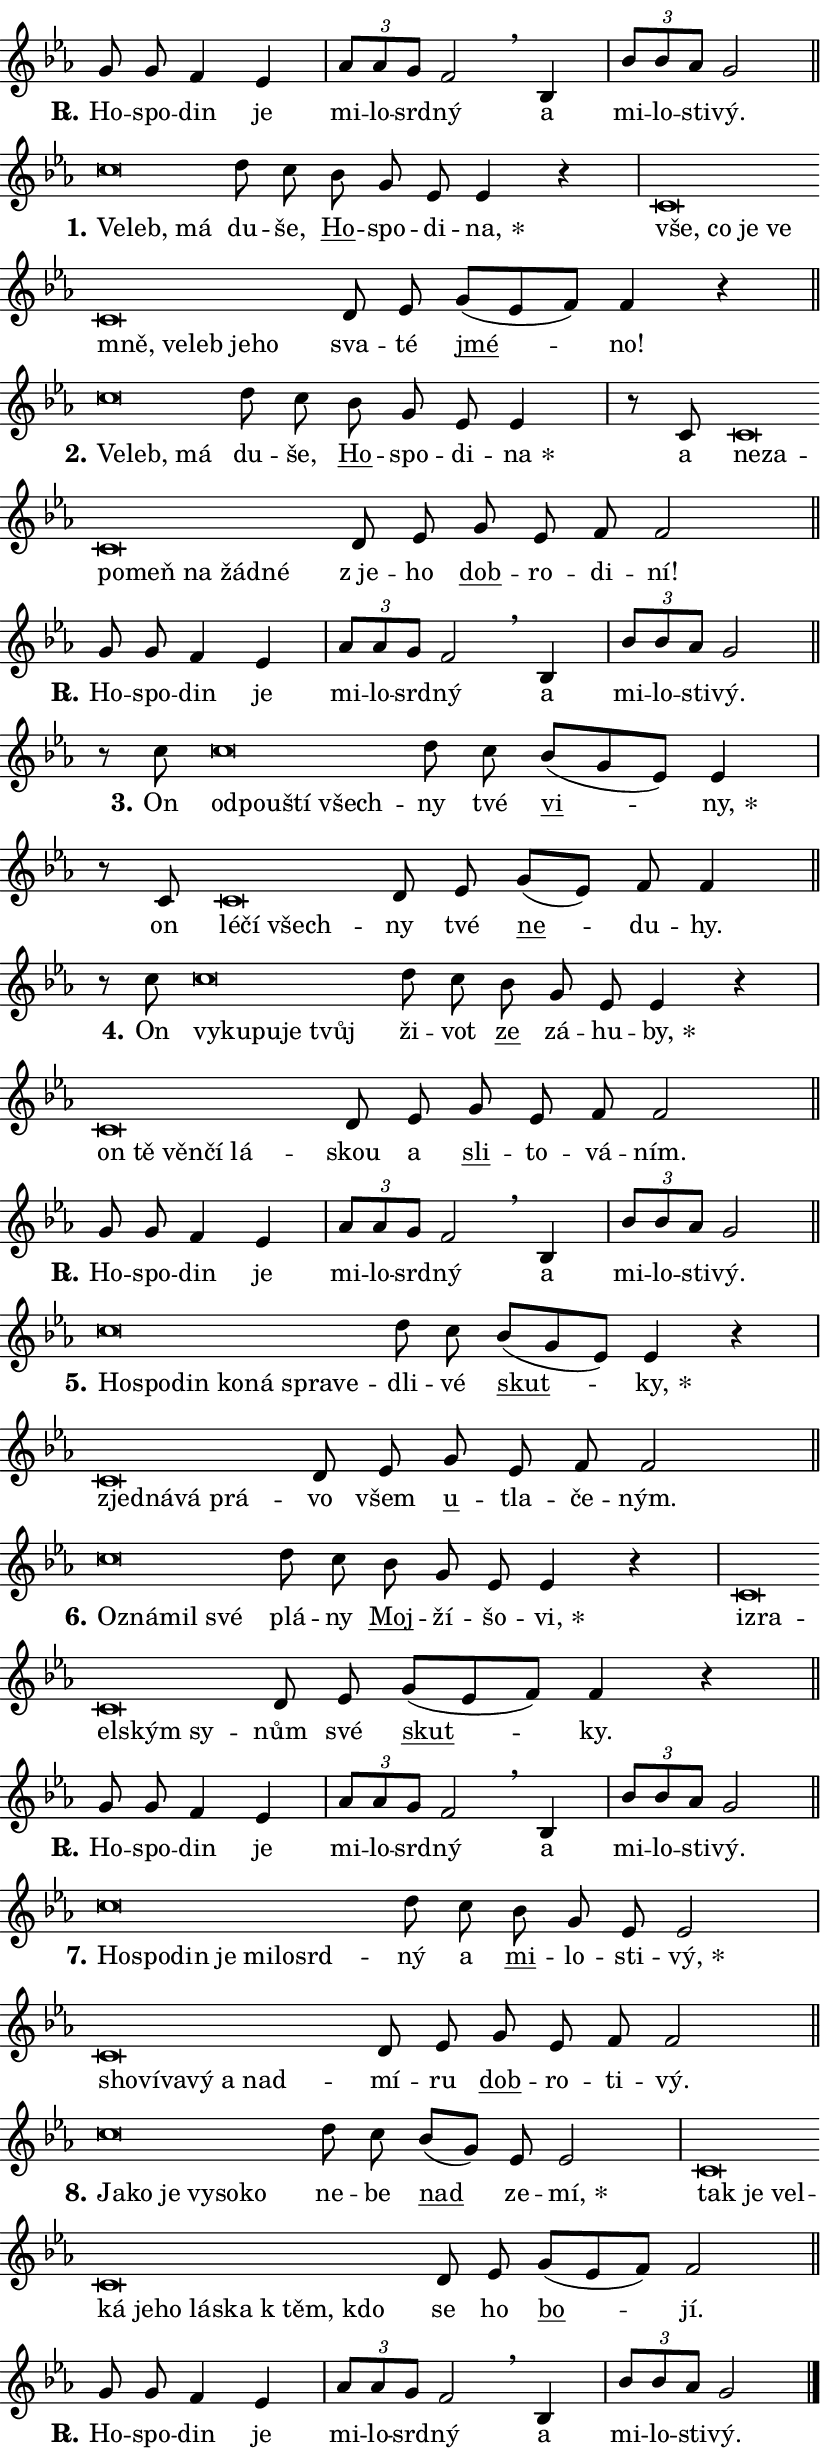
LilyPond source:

\version "2.24.0"
\header { tagline = "" }
\paper {
  indent = 0\cm
  top-margin = 0\cm
  right-margin = 0.13\cm % to fit lyric hyphens
  bottom-margin = 0\cm
  left-margin = 0\cm
  paper-width = 14\cm
  page-breaking = #ly:one-page-breaking
  system-system-spacing.basic-distance = #11
  score-system-spacing.basic-distance = #11
  ragged-last = ##f
}


%% Author: Thomas Morley
%% https://lists.gnu.org/archive/html/lilypond-user/2020-05/msg00002.html
#(define (line-position grob)
"Returns position of @var[grob} in current system:
   @code{'start}, if at first time-step
   @code{'end}, if at last time-step
   @code{'middle} otherwise
"
  (let* ((col (ly:item-get-column grob))
         (ln (ly:grob-object col 'left-neighbor))
         (rn (ly:grob-object col 'right-neighbor))
         (col-to-check-left (if (ly:grob? ln) ln col))
         (col-to-check-right (if (ly:grob? rn) rn col))
         (break-dir-left
           (and
             (ly:grob-property col-to-check-left 'non-musical #f)
             (ly:item-break-dir col-to-check-left)))
         (break-dir-right
           (and
             (ly:grob-property col-to-check-right 'non-musical #f)
             (ly:item-break-dir col-to-check-right))))
        (cond ((eqv? 1 break-dir-left) 'start)
              ((eqv? -1 break-dir-right) 'end)
              (else 'middle))))

#(define (tranparent-at-line-position vctor)
  (lambda (grob)
  "Relying on @code{line-position} select the relevant enry from @var{vctor}.
Used to determine transparency,"
    (case (line-position grob)
      ((end) (not (vector-ref vctor 0)))
      ((middle) (not (vector-ref vctor 1)))
      ((start) (not (vector-ref vctor 2))))))

noteHeadBreakVisibility =
#(define-music-function (break-visibility)(vector?)
"Makes @code{NoteHead}s transparent relying on @var{break-visibility}"
#{
  \override NoteHead.transparent =
    #(tranparent-at-line-position break-visibility)
#})

#(define delete-ledgers-for-transparent-note-heads
  (lambda (grob)
    "Reads whether a @code{NoteHead} is transparent.
If so this @code{NoteHead} is removed from @code{'note-heads} from
@var{grob}, which is supposed to be @code{LedgerLineSpanner}.
As a result ledgers are not printed for this @code{NoteHead}"
    (let* ((nhds-array (ly:grob-object grob 'note-heads))
           (nhds-list
             (if (ly:grob-array? nhds-array)
                 (ly:grob-array->list nhds-array)
                 '()))
           ;; Relies on the transparent-property being done before
           ;; Staff.LedgerLineSpanner.after-line-breaking is executed.
           ;; This is fragile ...
           (to-keep
             (remove
               (lambda (nhd)
                 (ly:grob-property nhd 'transparent #f))
               nhds-list)))
      ;; TODO find a better method to iterate over grob-arrays, similiar
      ;; to filter/remove etc for lists
      ;; For now rebuilt from scratch
      (set! (ly:grob-object grob 'note-heads)  '())
      (for-each
        (lambda (nhd)
          (ly:pointer-group-interface::add-grob grob 'note-heads nhd))
        to-keep))))

squashNotes = {
  \override NoteHead.X-extent = #'(-0.2 . 0.2)
  \override NoteHead.Y-extent = #'(-0.75 . 0)
  \override NoteHead.stencil =
    #(lambda (grob)
       (let ((pos (ly:grob-property grob 'staff-position)))
         (begin
           (if (< pos -7) (display "ERROR: Lower brevis then expected\n") (display ""))
           (if (<= pos -6) ly:text-interface::print ly:note-head::print))))
}
unSquashNotes = {
  \revert NoteHead.X-extent
  \revert NoteHead.Y-extent
  \revert NoteHead.stencil
}

hideNotes = \noteHeadBreakVisibility #begin-of-line-visible
unHideNotes = \noteHeadBreakVisibility #all-visible

% work-around for resetting accidentals
% https://lilypond.org/doc/v2.23/Documentation/notation/displaying-rhythms#unmetered-music
cadenzaMeasure = {
  \cadenzaOff
  \partial 1024 s1024
  \cadenzaOn
}

#(define-markup-command (accent layout props text) (markup?)
  "Underline accented syllable"
  (interpret-markup layout props
    #{\markup \override #'(offset . 4.3) \underline { #text }#}))

responsum = \markup \concat {
  "R" \hspace #-1.05 \path #0.1 #'((moveto 0 0.07) (lineto 0.9 0.8)) \hspace #0.05 "."
}

spaceSize = #0.6828661417322834 % exact space size for TeX Gyre Schola

\layout {
  \context {
    \Staff
    \remove "Time_signature_engraver"
    \override LedgerLineSpanner.after-line-breaking = #delete-ledgers-for-transparent-note-heads
  }
  \context {
    \Lyrics {
      \override LyricSpace.minimum-distance = \spaceSize
      \override LyricText.font-name = #"TeX Gyre Schola"
      \override LyricText.font-size = 1
      \override StanzaNumber.font-name = #"TeX Gyre Schola Bold"
      \override StanzaNumber.font-size = 1
    }
  }
  \context {
    \Score 
    \override NoteHead.text =
      #(lambda (grob) 
        (let ((pos (ly:grob-property grob 'staff-position)))
          #{\markup {
            \combine
              \halign #-0.55 \raise #(if (= pos -6) 0 0.5) \override #'(thickness . 2) \draw-line #'(3.2 . 0)
              \musicglyph "noteheads.sM1"
          }#}))
  }
}

% magnetic-lyrics.ily
%
%   written by
%     Jean Abou Samra <jean@abou-samra.fr>
%     Werner Lemberg <wl@gnu.org>
%
%   adapted by
%     Jiri Hon <jiri.hon@gmail.com>
%
% Version 2022-Apr-15

% https://www.mail-archive.com/lilypond-user@gnu.org/msg149350.html

#(define (Left_hyphen_pointer_engraver context)
   "Collect syllable-hyphen-syllable occurrences in lyrics and store
them in properties.  This engraver only looks to the left.  For
example, if the lyrics input is @code{foo -- bar}, it does the
following.

@itemize @bullet
@item
Set the @code{text} property of the @code{LyricHyphen} grob between
@q{foo} and @q{bar} to @code{foo}.

@item
Set the @code{left-hyphen} property of the @code{LyricText} grob with
text @q{foo} to the @code{LyricHyphen} grob between @q{foo} and
@q{bar}.
@end itemize

Use this auxiliary engraver in combination with the
@code{lyric-@/text::@/apply-@/magnetic-@/offset!} hook."
   (let ((hyphen #f)
         (text #f))
     (make-engraver
      (acknowledgers
       ((lyric-syllable-interface engraver grob source-engraver)
        (set! text grob)))
      (end-acknowledgers
       ((lyric-hyphen-interface engraver grob source-engraver)
        ;(when (not (grob::has-interface grob 'lyric-space-interface))
          (set! hyphen grob)));)
      ((stop-translation-timestep engraver)
       (when (and text hyphen)
         (ly:grob-set-object! text 'left-hyphen hyphen))
       (set! text #f)
       (set! hyphen #f)))))

#(define (lyric-text::apply-magnetic-offset! grob)
   "If the space between two syllables is less than the value in
property @code{LyricText@/.details@/.squash-threshold}, move the right
syllable to the left so that it gets concatenated with the left
syllable.

Use this function as a hook for
@code{LyricText@/.after-@/line-@/breaking} if the
@code{Left_@/hyphen_@/pointer_@/engraver} is active."
   (let ((hyphen (ly:grob-object grob 'left-hyphen #f)))
     (when hyphen
       (let ((left-text (ly:spanner-bound hyphen LEFT)))
         (when (grob::has-interface left-text 'lyric-syllable-interface)
           (let* ((common (ly:grob-common-refpoint grob left-text X))
                  (this-x-ext (ly:grob-extent grob common X))
                  (left-x-ext
                   (begin
                     ;; Trigger magnetism for left-text.
                     (ly:grob-property left-text 'after-line-breaking)
                     (ly:grob-extent left-text common X)))
                  ;; `delta` is the gap width between two syllables.
                  (delta (- (interval-start this-x-ext)
                            (interval-end left-x-ext)))
                  (details (ly:grob-property grob 'details))
                  (threshold (assoc-get 'squash-threshold details 0.2)))
             (when (< delta threshold)
               (let* (;; We have to manipulate the input text so that
                      ;; ligatures crossing syllable boundaries are not
                      ;; disabled.  For languages based on the Latin
                      ;; script this is essentially a beautification.
                      ;; However, for non-Western scripts it can be a
                      ;; necessity.
                      (lt (ly:grob-property left-text 'text))
                      (rt (ly:grob-property grob 'text))
                      (is-space (grob::has-interface hyphen 'lyric-space-interface))
                      (space (if is-space " " ""))
                      (extra-delta (if is-space spaceSize 0))
                      ;; Append new syllable.
                      (ltrt-space (if (and (string? lt) (string? rt))
                                (string-append lt space rt)
                                (make-concat-markup (list lt space rt))))
                      ;; Right-align `ltrt` to the right side.
                      (ltrt-space-markup (grob-interpret-markup
                               grob
                               (make-translate-markup
                                (cons (interval-length this-x-ext) 0)
                                (make-right-align-markup ltrt-space)))))
                 (begin
                   ;; Don't print `left-text`.
                   (ly:grob-set-property! left-text 'stencil #f)
                   ;; Set text and stencil (which holds all collected
                   ;; syllables so far) and shift it to the left.
                   (ly:grob-set-property! grob 'text ltrt-space)
                   (ly:grob-set-property! grob 'stencil ltrt-space-markup)
                   (ly:grob-translate-axis! grob (- (- delta extra-delta)) X))))))))))


#(define (lyric-hyphen::displace-bounds-first grob)
   ;; Make very sure this callback isn't triggered too early.
   (let ((left (ly:spanner-bound grob LEFT))
         (right (ly:spanner-bound grob RIGHT)))
     (ly:grob-property left 'after-line-breaking)
     (ly:grob-property right 'after-line-breaking)
     (ly:lyric-hyphen::print grob)))

squashThreshold = #0.4

\layout {
  \context {
    \Lyrics
    \consists #Left_hyphen_pointer_engraver
    \override LyricText.after-line-breaking =
      #lyric-text::apply-magnetic-offset!
    \override LyricHyphen.stencil = #lyric-hyphen::displace-bounds-first
    \override LyricText.details.squash-threshold = \squashThreshold
    \override LyricHyphen.minimum-distance = 0
    \override LyricHyphen.minimum-length = \squashThreshold
  }
}

squashText = \override LyricText.details.squash-threshold = 9999
unSquashText = \override LyricText.details.squash-threshold = \squashThreshold

leftText = \override LyricText.self-alignment-X = #LEFT
unLeftText = \revert LyricText.self-alignment-X

starOffset = #(lambda (grob) 
                (let ((x_offset (ly:self-alignment-interface::aligned-on-x-parent grob)))
                  (if (= x_offset 0) 0 (+ x_offset 1.2))))

star = #(define-music-function (syllable)(string?)
"Append star separator at the end of a syllable"
#{
  \once \override LyricText.X-offset = #starOffset
  \lyricmode { \markup {
    #syllable
    \override #'((font-name . "TeX Gyre Schola Bold")) \hspace #0.2 \lower #0.65 \larger "*"
  } }
#})

starAccent = #(define-music-function (syllable)(string?)
"Append star separator at the end of a syllable and make accent"
#{
  \once \override LyricText.X-offset = #starOffset
  \lyricmode { \markup {
    \accent #syllable
    \override #'((font-name . "TeX Gyre Schola Bold")) \hspace #0.2 \lower #0.65 \larger "*"
  } }
#})

breath = #(define-music-function (syllable)(string?)
"Append breathing indicator at the end of a syllable"
#{
  \lyricmode { \markup { #syllable "+" } }
#})

optionalBreath = #(define-music-function (syllable)(string?)
"Append optional breathing indicator at the end of a syllable"
#{
  \lyricmode { \markup { #syllable "(+)" } }
#})


\score {
    <<
        \new Voice = "melody" { \cadenzaOn \key es \major \relative { g'8 g f4 es \cadenzaMeasure \bar "|" \tuplet 3/2 { as8[ as g] } f2 \breathe \bar "" bes,4 \cadenzaMeasure \bar "|" \tuplet 3/2 { bes'8[ bes as] } g2 \cadenzaMeasure \bar "||" \break } }
        \new Lyrics \lyricsto "melody" { \lyricmode { \set stanza = \responsum
Ho -- spo -- din je mi -- lo -- srd -- ný a mi -- lo -- sti -- vý. } }
    >>
    \layout {}
}

\score {
    <<
        \new Voice = "melody" { \cadenzaOn \key es \major \relative { \squashNotes c''\breve*1/16 \hideNotes \breve*1/16 \breve*1/16 \bar "" \unHideNotes \unSquashNotes d8 c \bar "" bes g es es4 r \cadenzaMeasure \bar "|" \squashNotes c\breve*1/16 \hideNotes \breve*1/16 \bar "" \breve*1/16 \bar "" \breve*1/16 \bar "" \breve*1/16 \bar "" \breve*1/16 \bar "" \breve*1/16 \bar "" \breve*1/16 \breve*1/16 \bar "" \unHideNotes \unSquashNotes d8 es \bar "" g[( es f)] f4 r \cadenzaMeasure \bar "||" \break } }
        \new Lyrics \lyricsto "melody" { \lyricmode { \set stanza = "1."
\leftText Ve -- \squashText leb, má \unLeftText \unSquashText du -- še, \markup \accent Ho -- spo -- di -- \star na, \leftText vše, \squashText co je ve mně, ve -- leb je -- ho \unLeftText \unSquashText sva -- té \markup \accent jmé -- no! } }
    >>
    \layout {}
}

\score {
    <<
        \new Voice = "melody" { \cadenzaOn \key es \major \relative { \squashNotes c''\breve*1/16 \hideNotes \breve*1/16 \breve*1/16 \bar "" \unHideNotes \unSquashNotes d8 c \bar "" bes g es es4 \cadenzaMeasure \bar "|" r8 c \squashNotes c\breve*1/16 \hideNotes \breve*1/16 \bar "" \breve*1/16 \bar "" \breve*1/16 \bar "" \breve*1/16 \bar "" \breve*1/16 \breve*1/16 \bar "" \unHideNotes \unSquashNotes d8 es \bar "" g es f f2 \cadenzaMeasure \bar "||" \break } }
        \new Lyrics \lyricsto "melody" { \lyricmode { \set stanza = "2."
\leftText Ve -- \squashText leb, má \unLeftText \unSquashText du -- še, \markup \accent Ho -- spo -- di -- \star na a \leftText ne -- \squashText za -- po -- meň na žád -- né \unLeftText \unSquashText "z je" -- ho \markup \accent dob -- ro -- di -- ní! } }
    >>
    \layout {}
}

\score {
    <<
        \new Voice = "melody" { \cadenzaOn \key es \major \relative { g'8 g f4 es \cadenzaMeasure \bar "|" \tuplet 3/2 { as8[ as g] } f2 \breathe \bar "" bes,4 \cadenzaMeasure \bar "|" \tuplet 3/2 { bes'8[ bes as] } g2 \cadenzaMeasure \bar "||" \break } }
        \new Lyrics \lyricsto "melody" { \lyricmode { \set stanza = \responsum
Ho -- spo -- din je mi -- lo -- srd -- ný a mi -- lo -- sti -- vý. } }
    >>
    \layout {}
}

\score {
    <<
        \new Voice = "melody" { \cadenzaOn \key es \major \relative { r8 c''8 \squashNotes c\breve*1/16 \hideNotes \breve*1/16 \bar "" \breve*1/16 \breve*1/16 \bar "" \unHideNotes \unSquashNotes d8 c \bar "" bes[( g es)] es4 \cadenzaMeasure \bar "|" r8 c \squashNotes c\breve*1/16 \hideNotes \breve*1/16 \breve*1/16 \bar "" \unHideNotes \unSquashNotes d8 es \bar "" g[( es)] f f4 \cadenzaMeasure \bar "||" \break } }
        \new Lyrics \lyricsto "melody" { \lyricmode { \set stanza = "3."
On \leftText od -- \squashText pou -- ští všech -- \unLeftText \unSquashText ny tvé \markup \accent vi -- \star ny, on \leftText lé -- \squashText čí všech -- \unLeftText \unSquashText ny tvé \markup \accent ne -- du -- hy. } }
    >>
    \layout {}
}

\score {
    <<
        \new Voice = "melody" { \cadenzaOn \key es \major \relative { r8 c''8 \squashNotes c\breve*1/16 \hideNotes \breve*1/16 \bar "" \breve*1/16 \bar "" \breve*1/16 \breve*1/16 \bar "" \unHideNotes \unSquashNotes d8 c \bar "" bes g es es4 r \cadenzaMeasure \bar "|" \squashNotes c\breve*1/16 \hideNotes \breve*1/16 \bar "" \breve*1/16 \bar "" \breve*1/16 \breve*1/16 \bar "" \unHideNotes \unSquashNotes d8 es \bar "" g es f f2 \cadenzaMeasure \bar "||" \break } }
        \new Lyrics \lyricsto "melody" { \lyricmode { \set stanza = "4."
On \leftText vy -- \squashText ku -- pu -- je tvůj \unLeftText \unSquashText ži -- vot \markup \accent ze zá -- hu -- \star by, \leftText on \squashText tě věn -- čí lá -- \unLeftText \unSquashText skou a \markup \accent sli -- to -- vá -- ním. } }
    >>
    \layout {}
}

\score {
    <<
        \new Voice = "melody" { \cadenzaOn \key es \major \relative { g'8 g f4 es \cadenzaMeasure \bar "|" \tuplet 3/2 { as8[ as g] } f2 \breathe \bar "" bes,4 \cadenzaMeasure \bar "|" \tuplet 3/2 { bes'8[ bes as] } g2 \cadenzaMeasure \bar "||" \break } }
        \new Lyrics \lyricsto "melody" { \lyricmode { \set stanza = \responsum
Ho -- spo -- din je mi -- lo -- srd -- ný a mi -- lo -- sti -- vý. } }
    >>
    \layout {}
}

\score {
    <<
        \new Voice = "melody" { \cadenzaOn \key es \major \relative { \squashNotes c''\breve*1/16 \hideNotes \breve*1/16 \bar "" \breve*1/16 \bar "" \breve*1/16 \bar "" \breve*1/16 \bar "" \breve*1/16 \breve*1/16 \bar "" \unHideNotes \unSquashNotes d8 c \bar "" bes[( g es)] es4 r \cadenzaMeasure \bar "|" \squashNotes c\breve*1/16 \hideNotes \breve*1/16 \bar "" \breve*1/16 \breve*1/16 \bar "" \unHideNotes \unSquashNotes d8 es \bar "" g es f f2 \cadenzaMeasure \bar "||" \break } }
        \new Lyrics \lyricsto "melody" { \lyricmode { \set stanza = "5."
\leftText Ho -- \squashText spo -- din ko -- ná spra -- ve -- \unLeftText \unSquashText dli -- vé \markup \accent skut -- \star ky, \leftText zjed -- \squashText ná -- vá prá -- \unLeftText \unSquashText vo všem \markup \accent u -- tla -- če -- ným. } }
    >>
    \layout {}
}

\score {
    <<
        \new Voice = "melody" { \cadenzaOn \key es \major \relative { \squashNotes c''\breve*1/16 \hideNotes \breve*1/16 \bar "" \breve*1/16 \breve*1/16 \bar "" \unHideNotes \unSquashNotes d8 c \bar "" bes g es es4 r \cadenzaMeasure \bar "|" \squashNotes c\breve*1/16 \hideNotes \breve*1/16 \bar "" \breve*1/16 \bar "" \breve*1/16 \breve*1/16 \bar "" \unHideNotes \unSquashNotes d8 es \bar "" g[( es f)] f4 r \cadenzaMeasure \bar "||" \break } }
        \new Lyrics \lyricsto "melody" { \lyricmode { \set stanza = "6."
\leftText Oz -- \squashText ná -- mil své \unLeftText \unSquashText plá -- ny \markup \accent Moj -- ží -- šo -- \star vi, \leftText iz -- \squashText ra -- el -- ským sy -- \unLeftText \unSquashText nům své \markup \accent skut -- ky. } }
    >>
    \layout {}
}

\score {
    <<
        \new Voice = "melody" { \cadenzaOn \key es \major \relative { g'8 g f4 es \cadenzaMeasure \bar "|" \tuplet 3/2 { as8[ as g] } f2 \breathe \bar "" bes,4 \cadenzaMeasure \bar "|" \tuplet 3/2 { bes'8[ bes as] } g2 \cadenzaMeasure \bar "||" \break } }
        \new Lyrics \lyricsto "melody" { \lyricmode { \set stanza = \responsum
Ho -- spo -- din je mi -- lo -- srd -- ný a mi -- lo -- sti -- vý. } }
    >>
    \layout {}
}

\score {
    <<
        \new Voice = "melody" { \cadenzaOn \key es \major \relative { \squashNotes c''\breve*1/16 \hideNotes \breve*1/16 \bar "" \breve*1/16 \bar "" \breve*1/16 \bar "" \breve*1/16 \bar "" \breve*1/16 \breve*1/16 \bar "" \unHideNotes \unSquashNotes d8 c \bar "" bes g es es2 \cadenzaMeasure \bar "|" \squashNotes c\breve*1/16 \hideNotes \breve*1/16 \bar "" \breve*1/16 \bar "" \breve*1/16 \bar "" \breve*1/16 \breve*1/16 \bar "" \unHideNotes \unSquashNotes d8 es \bar "" g es f f2 \cadenzaMeasure \bar "||" \break } }
        \new Lyrics \lyricsto "melody" { \lyricmode { \set stanza = "7."
\leftText Ho -- \squashText spo -- din je mi -- lo -- srd -- \unLeftText \unSquashText ný a \markup \accent mi -- lo -- sti -- \star vý, \leftText sho -- \squashText ví -- va -- vý a nad -- \unLeftText \unSquashText mí -- ru \markup \accent dob -- ro -- ti -- vý. } }
    >>
    \layout {}
}

\score {
    <<
        \new Voice = "melody" { \cadenzaOn \key es \major \relative { \squashNotes c''\breve*1/16 \hideNotes \breve*1/16 \bar "" \breve*1/16 \bar "" \breve*1/16 \bar "" \breve*1/16 \breve*1/16 \bar "" \unHideNotes \unSquashNotes d8 c \bar "" bes[( g)] es es2 \cadenzaMeasure \bar "|" \squashNotes c\breve*1/16 \hideNotes \breve*1/16 \bar "" \breve*1/16 \bar "" \breve*1/16 \bar "" \breve*1/16 \bar "" \breve*1/16 \bar "" \breve*1/16 \bar "" \breve*1/16 \bar "" \breve*1/16 \breve*1/16 \bar "" \unHideNotes \unSquashNotes d8 es \bar "" g[( es f)] f2 \cadenzaMeasure \bar "||" \break } }
        \new Lyrics \lyricsto "melody" { \lyricmode { \set stanza = "8."
\leftText Ja -- \squashText ko je vy -- so -- ko \unLeftText \unSquashText ne -- be \markup \accent nad ze -- \star mí, \leftText tak \squashText je vel -- ká je -- ho lá -- ska "k těm," kdo \unLeftText \unSquashText se ho \markup \accent bo -- jí. } }
    >>
    \layout {}
}

\score {
    <<
        \new Voice = "melody" { \cadenzaOn \key es \major \relative { g'8 g f4 es \cadenzaMeasure \bar "|" \tuplet 3/2 { as8[ as g] } f2 \breathe \bar "" bes,4 \cadenzaMeasure \bar "|" \tuplet 3/2 { bes'8[ bes as] } g2 \cadenzaMeasure \bar "||" \break } \bar "|." }
        \new Lyrics \lyricsto "melody" { \lyricmode { \set stanza = \responsum
Ho -- spo -- din je mi -- lo -- srd -- ný a mi -- lo -- sti -- vý. } }
    >>
    \layout {}
}
